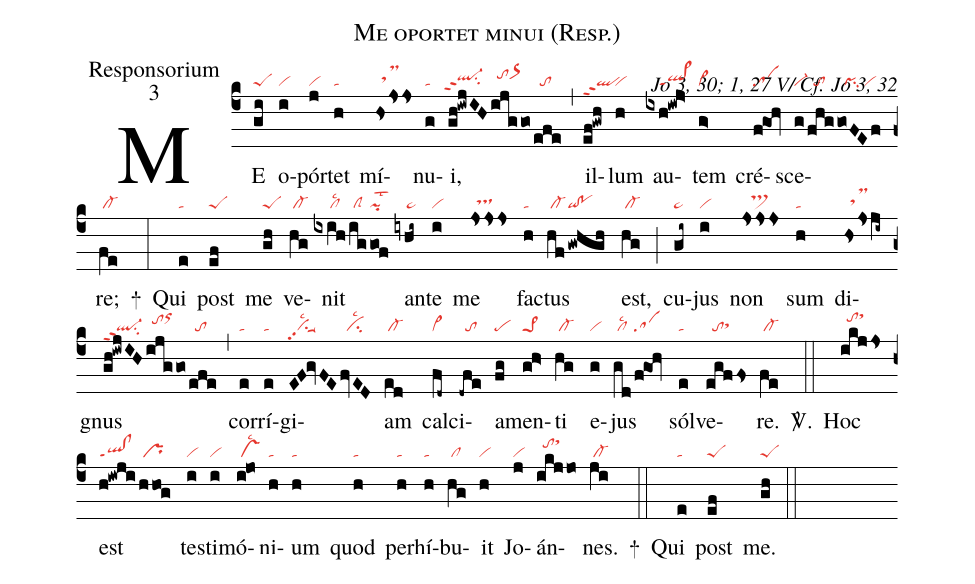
name:Me oportet minui (Resp.);
office-part:Responsorium;
mode:3;
commentary:Jo 3, 30; 1, 27 V/ Cf. Jo 3, 32;
nabc-lines:1;
%%
(c4)
ME(gi|peS) o(i|vi)pór(j|vi)tet(h|ta) mí(hsjss|//tsMhh)nu(g|ta)i,(gh!iwjIH|`ql-hhppt2su2|ijggo|//tohior>hi|/efe|//to) (,)
il(ef!gwh|qlppt2)lum(h|vi) au(ixh!iwj>|////ql>ppt1)tem(g>|vi>) cré(fgOh|sa)sce(g|vi-|/fhg|//to|goFEf|//pisu1/vi)re;(fe|/cl-) +(:)
Qui(e|ta) post(ef|peS) me(gh|peS) ve(hg|/cl-)nit(ixih|/////cllsc2|/ig|/clS|gof|pilst2) an(iyhi~|////pe~)te(i|vi) me(jsss|//tshh) fac(h|ta)tus(hf|/cl-|!gwhgh|qi!po) est,(hg|/cl-) (;)
cu(gi~|pe~)jus(i|vi) non(jss/J>|///ts>hi) sum(h|ta) di(hsjsji~|//tsMhh)gnus(gh!iwjIH|ql-ppt2su2|ijggo|//tohiorhk|/efe|//to) (,)
cor(e|ta)rí(e|ta)gi(EF!gvFE|vipp2su1suu1lsc2|fvED|//cilsc2)am(ed|/cl-) cal(fd~|cl~)ci(-dfe|//to)a(fg|pe)men(gh>|pe>1)ti(hg|/cl-) e(g|vi)jus(gd|/cllsc2|/fgOh|sa) sól(e|ta)ve(egffs|//tosthh)re.(fe|/cl-) <sp>V/</sp>.(::)
Hoc(ikjjs|//tohjsthl) est(h!iwji|ql!clppt1|hhog|/pr) tes(i|vi)ti(i|vi)mó(i!jo|/vslsc2)ni(h|ta)um(h|ta) quod(h|ta) per(h|ta)hí(h|ta)bu(hg|/cl)it(h|vi) Jo(j|vi)án(ikjjo|//tohjsthl)nes.(ji|/cl-) +(::)
Qui(e|ta) post(ef|peS) me.(gh|peS) (::)
